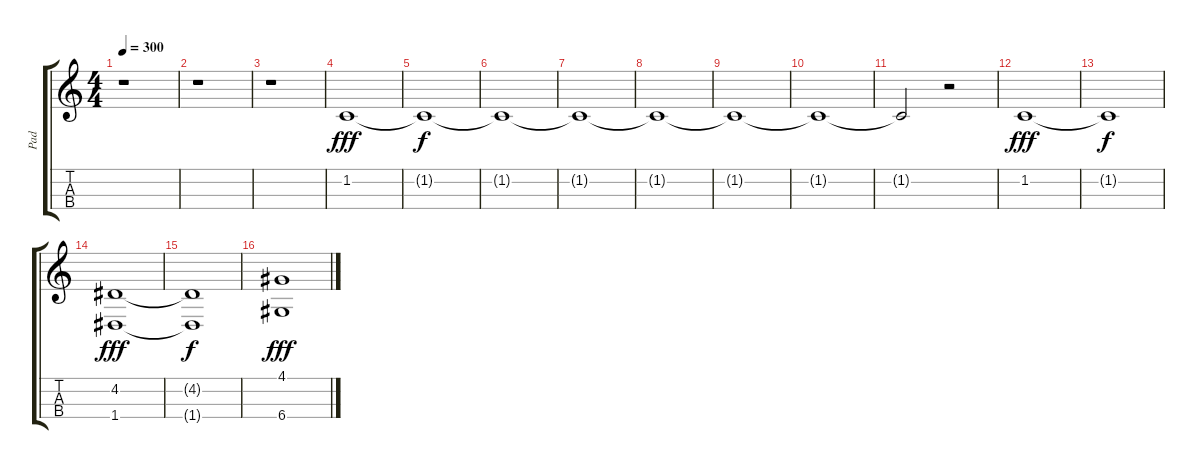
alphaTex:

\track ("Pad" "Pad") {instrument pad2warm}
\staff {score tabs}
\tuning (E4 B3 G3 D3) {hide}
\ts (4 4)
\tempo 300
\clef g2
\ks c
r.1{dy fff} |
r.1 |
r.1 |
1.2.1 |
1.2{t}.1{dy f} |
1.2{t}.1 |
1.2{t}.1 |
1.2{t}.1 |
1.2{t}.1 |
1.2{t}.1 |
1.2{t}.2 r.2 |
1.2.1{dy fff} |
1.2{t}.1{dy f} |
(4.2 1.4).1{dy fff} |
(4.2{t} 1.4{t}).1{dy f} |
(4.1 6.4).1{dy fff}
